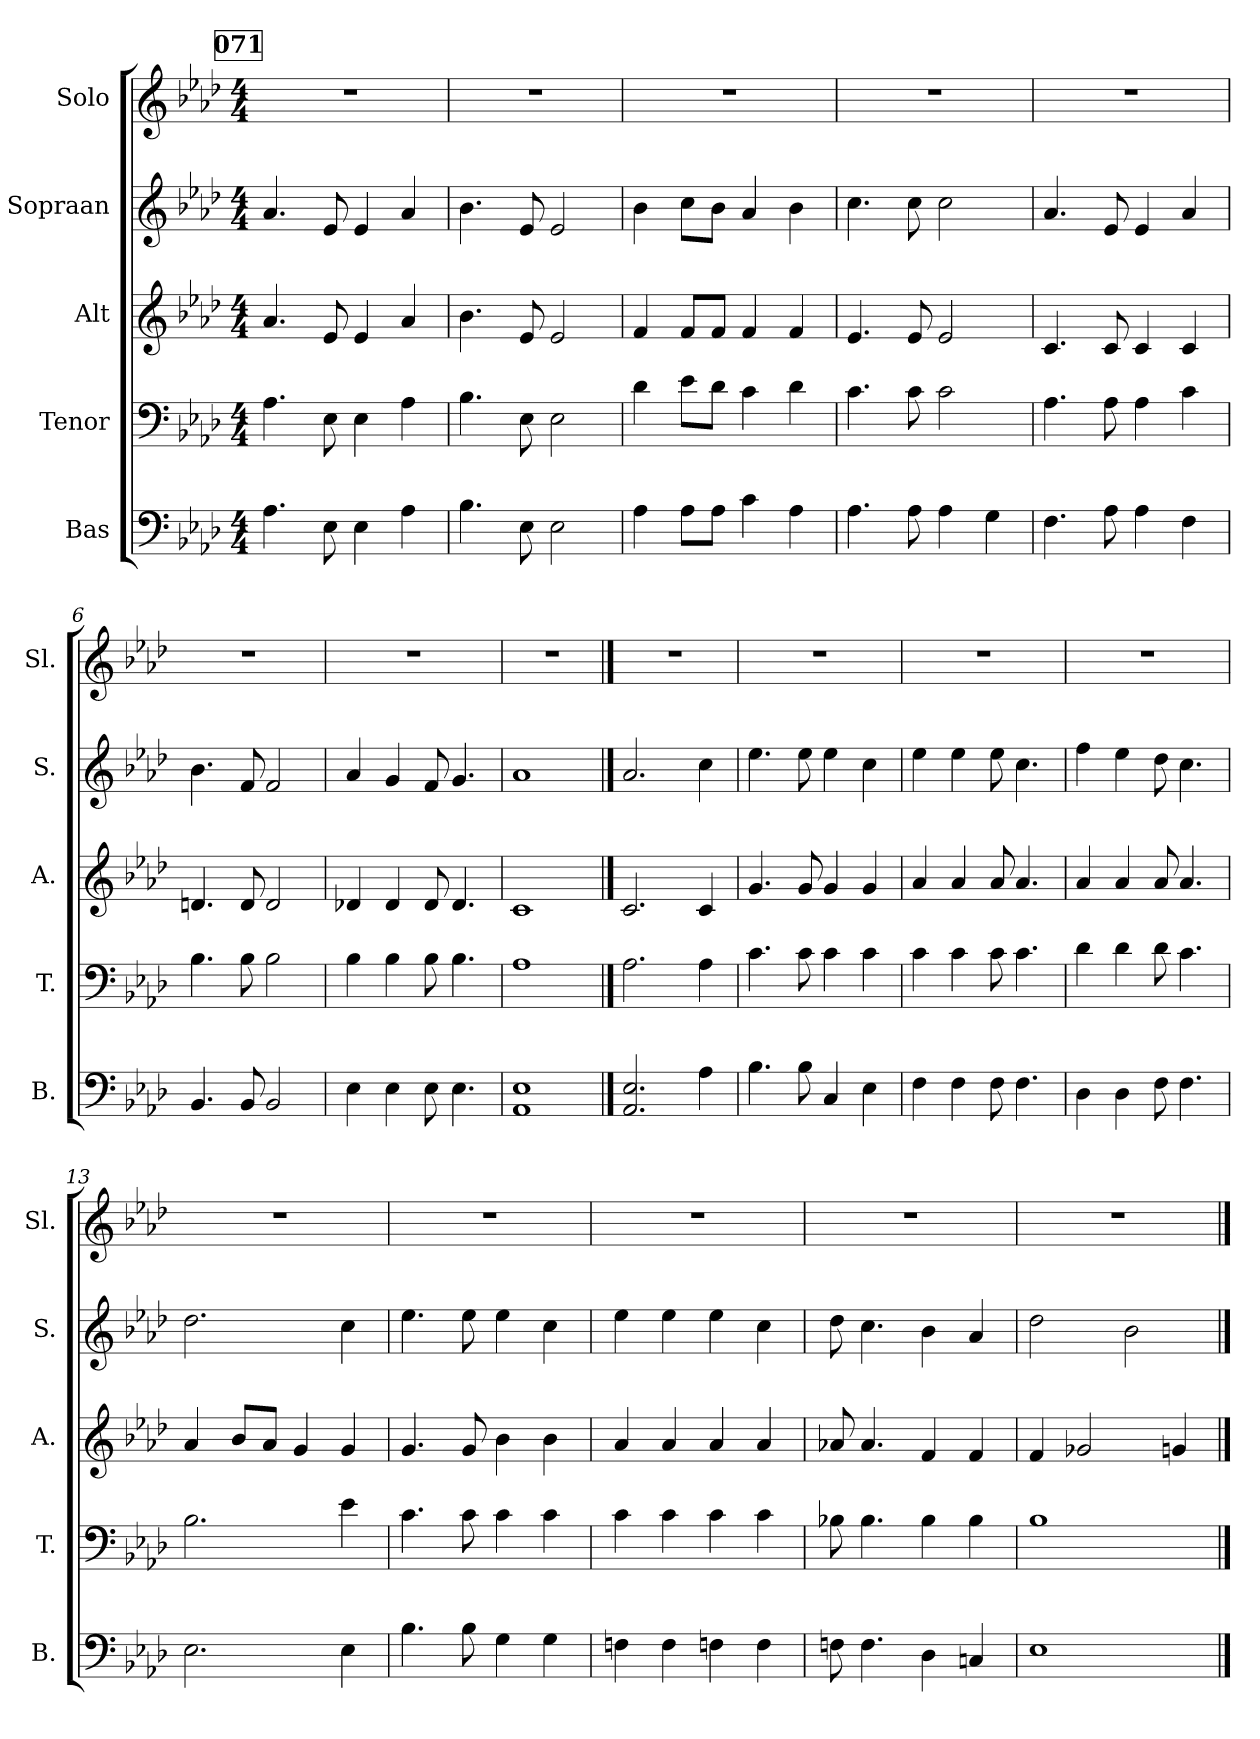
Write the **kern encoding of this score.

**kern	**kern	**kern	**kern	**kern
*part5	*part4	*part3	*part2	*part1
*staff5	*staff4	*staff3	*staff2	*staff1
*I"Bas	*I"Tenor	*I"Alt	*I"Sopraan	*I"Solo
*I'B.	*I'T.	*I'A.	*I'S.	*I'Sl.
*clefF4	*clefF4	*clefG2	*clefG2	*clefG2
*k[b-e-a-d-]	*k[b-e-a-d-]	*k[b-e-a-d-]	*k[b-e-a-d-]	*k[b-e-a-d-]
*M4/4	*M4/4	*M4/4	*M4/4	*M4/4
*MM80	*MM80	*MM80	*MM80	*MM80
!!LO:REH:place=s1:a:B:fs=14:t=071
=1	=1	=1	=1	=1
4.A-\	4.A-\	4.a-/	4.a-/	1r
8E-\	8E-\	8e-/	8e-/	.
4E-\	4E-\	4e-/	4e-/	.
4A-\	4A-\	4a-/	4a-/	.
=2	=2	=2	=2	=2
4.B-\	4.B-\	4.b-\	4.b-\	1r
8E-\	8E-\	8e-/	8e-/	.
2E-\	2E-\	2e-/	2e-/	.
=3	=3	=3	=3	=3
4A-\	4d-\	4f/	4b-\	1r
8A-\L	8e-\L	8f/L	8cc\L	.
8A-\J	8d-\J	8f/J	8b-\J	.
4c\	4c\	4f/	4a-/	.
4A-\	4d-\	4f/	4b-\	.
=4	=4	=4	=4	=4
4.A-\	4.c\	4.e-/	4.cc\	1r
8A-\	8c\	8e-/	8cc\	.
4A-\	2c\	2e-/	2cc\	.
4G\	.	.	.	.
=5	=5	=5	=5	=5
4.F\	4.A-\	4.c/	4.a-/	1r
8A-\	8A-\	8c/	8e-/	.
4A-\	4A-\	4c/	4e-/	.
4F\	4c\	4c/	4a-/	.
=6	=6	=6	=6	=6
4.BB-/	4.B-\	4.dn/	4.b-\	1r
8BB-/	8B-\	8d/	8f/	.
2BB-/	2B-\	2d/	2f/	.
!!LO:LB:g=z
=7	=7	=7	=7	=7
4E-\	4B-\	4d-X/	4a-/	1r
4E-\	4B-\	4d-/	4g/	.
8E-\	8B-\	8d-/	8f/	.
4.E-\	4.B-\	4.d-/	4.g/	.
=8	=8	=8	=8	=8
1AA- 1E-	1A-	1c	1a-	1r
==9	==9	==9	==9	==9
2.AA-/ 2.E-/	2.A-\	2.c/	2.a-/	1r
4A-\	4A-\	4c/	4cc\	.
=10	=10	=10	=10	=10
4.B-\	4.c\	4.g/	4.ee-\	1r
8B-\	8c\	8g/	8ee-\	.
4C/	4c\	4g/	4ee-\	.
4E-\	4c\	4g/	4cc\	.
=11	=11	=11	=11	=11
4F\	4c\	4a-/	4ee-\	1r
4F\	4c\	4a-/	4ee-\	.
8F\	8c\	8a-/	8ee-\	.
4.F\	4.c\	4.a-/	4.cc\	.
=12	=12	=12	=12	=12
4D-\	4d-\	4a-/	4ff\	1r
4D-\	4d-\	4a-/	4ee-\	.
8F\	8d-\	8a-/	8dd-\	.
4.F\	4.c\	4.a-/	4.cc\	.
=13	=13	=13	=13	=13
2.E-\	2.B-\	4a-/	2.dd-\	1r
.	.	8b-/L	.	.
.	.	8a-/J	.	.
.	.	4g/	.	.
4E-\	4e-\	4g/	4cc\	.
!!LO:LB:g=z
=14	=14	=14	=14	=14
4.B-\	4.c\	4.g/	4.ee-\	1r
8B-\	8c\	8g/	8ee-\	.
4G\	4c\	4b-\	4ee-\	.
4G\	4c\	4b-\	4cc\	.
=15	=15	=15	=15	=15
4Fn\	4c\	4a-/	4ee-\	1r
4F\	4c\	4a-/	4ee-\	.
4Fn\	4c\	4a-/	4ee-\	.
4F\	4c\	4a-/	4cc\	.
=16	=16	=16	=16	=16
8Fn\	8B-X\	8a-X/	8dd-\	1r
4.F\	4.B-\	4.a-/	4.cc\	.
4D-\	4B-\	4f/	4b-\	.
4Cn/	4B-\	4f/	4a-/	.
=17	=17	=17	=17	=17
1E-	1B-	4f/	2dd-\	1r
.	.	2g-X/	.	.
.	.	.	2b-\	.
.	.	4gn/	.	.
==	==	==	==	==
*-	*-	*-	*-	*-
